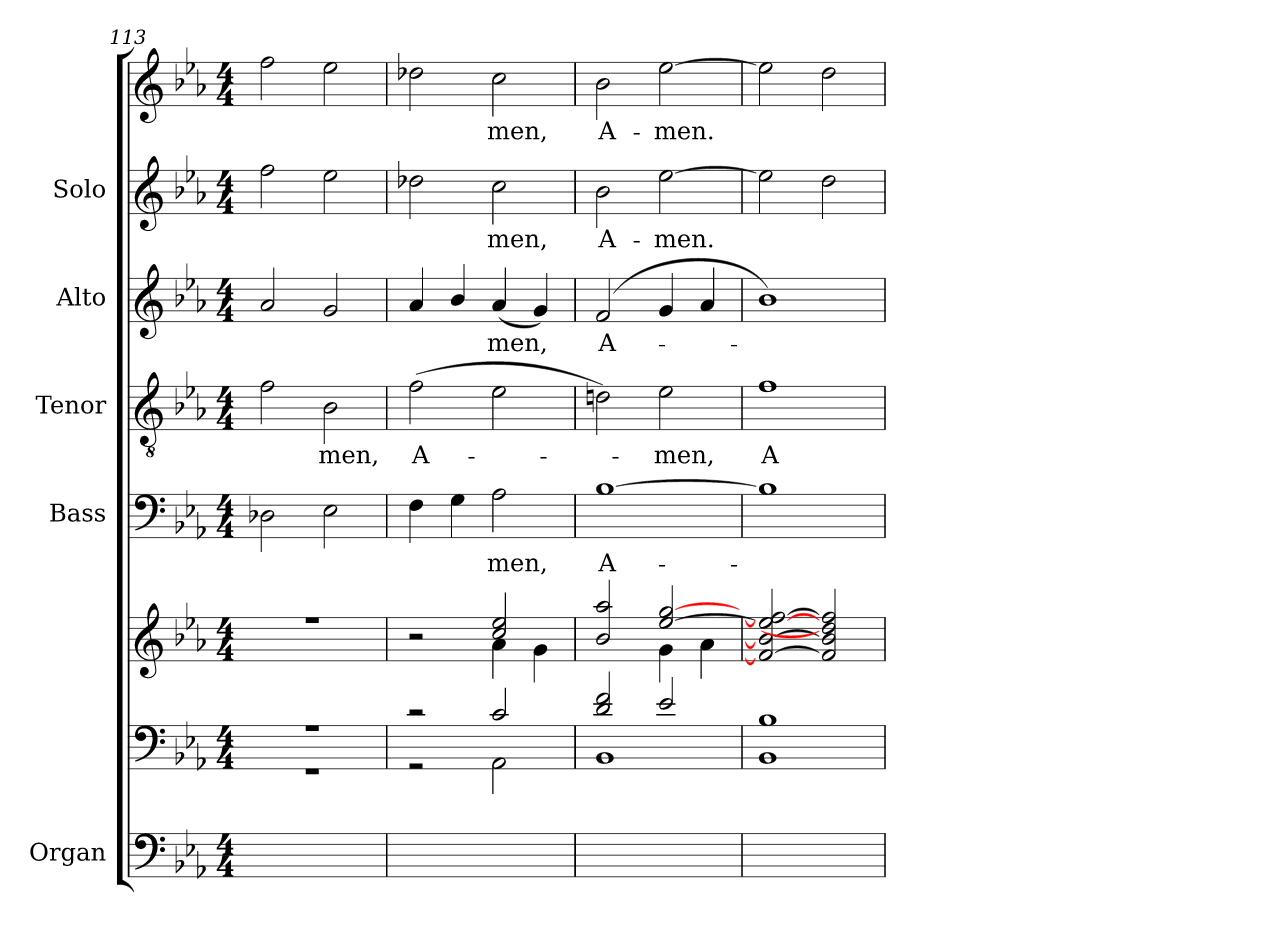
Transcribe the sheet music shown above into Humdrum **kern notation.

**kern	**kern	**kern	**kern	**text	**kern	**text	**kern	**text	**kern	**text	**kern	**text
*part5	*part5	*part5	*part4	*part4	*part3	*part3	*part2	*part2	*part1	*part1	*part1	*part1
*staff8	*staff7	*staff6	*staff5	*staff5	*staff4	*staff4	*staff3	*staff3	*staff2	*staff2	*staff1	*staff1
*I"Organ	*	*	*I"Bass	*	*I"Tenor	*	*I"Alto	*	*I"Solo	*	*	*
*	*	*	*I'B	*	*I'T	*	*I'A	*	*I'S	*	*	*
!!LO:LB:g=z
*clefF4	*clefF4	*clefG2	*clefF4	*	*clefGv2	*	*clefG2	*	*clefG2	*	*clefG2	*
*k[b-e-a-]	*k[b-e-a-]	*k[b-e-a-]	*k[b-e-a-]	*	*k[b-e-a-]	*	*k[b-e-a-]	*	*k[b-e-a-]	*	*k[b-e-a-]	*
*E-:	*E-:	*E-:	*E-:	*	*E-:	*	*E-:	*	*E-:	*	*E-:	*
*M4/4	*M4/4	*M4/4	*M4/4	*	*M4/4	*	*M4/4	*	*M4/4	*	*M4/4	*
=113	=113	=113	=113	=113	=113	=113	=113	=113	=113	=113	=113	=113
*	*^	*^	*	*	*	*	*	*	*	*	*	*
1ryy	1r	1r	1r	1ryy	2D-X	.	2f	.	2a-	.	2ff	.	2ff	.
!	!	!	!	!	!	!	!	!LO:LY:b	!	!	!	!	!	!
.	.	.	.	.	2E-	.	2B-	men,	2g	.	2ee-	.	2ee-	.
=114	=114	=114	=114	=114	=114	=114	=114	=114	=114	=114	=114	=114	=114	=114
!	!	!	!	!	!	!	!	!LO:LY:b	!	!	!	!	!	!
1ryy	2r	2r	2r	2ryy	4F	.	(>2f	A-	4a-	.	2dd-X	.	2dd-X	.
.	.	.	.	.	4G	.	.	.	4b-/	.	.	.	.	.
!	!	!	!	!	!	!LO:LY:b	!	!	!	!LO:LY:b	!	!LO:LY:b	!	!LO:LY:b
.	2c/	2AA-\	2cc/ 2ee-/	4a-\	2A-	men,	2e-	.	(<4a-	men,	2cc	men,	2cc	men,
.	.	.	.	4g\	.	.	.	.	4g)	.	.	.	.	.
=115	=115	=115	=115	=115	=115	=115	=115	=115	=115	=115	=115	=115	=115	=115
!	!	!	!	!	!	!LO:LY:b	!	!	!	!LO:LY:b	!	!LO:LY:b	!	!LO:LY:b
1ryy	2d/ 2f/	1BB-	2b-/ 2aa-/	2ryy	[1B-	A-	2dn)	.	(<2f	A-	2b-	A-	2b-	A-
!	!	!	!	!	!	!	!	!LO:LY:b	!	!	!	!LO:LY:b	!	!LO:LY:b
.	2e-/	.	[2ee-/ [2gg/	4g\	.	.	2e-	men,	4g	.	[2ee-	-men.	[2ee-	-men.
.	.	.	.	4a-\	.	.	.	.	4a-	.	.	.	.	.
=116	=116	=116	=116	=116	=116	=116	=116	=116	=116	=116	=116	=116	=116	=116
!	!	!	!	!	!	!	!	!LO:LY:b	!	!	!	!	!	!
1ryy	1ryy	1BB- 1B-	2f_ 2b-_ 2ee-_ 2ff_	1ryy	1B-]	.	1f	A-	1b-)	.	2ee-]	.	2ee-]	.
.	.	.	2f] 2b-] 2dd] 2ff]	.	.	.	.	.	.	.	2dd	.	2dd	.
*	*v	*v	*	*	*	*	*	*	*	*	*	*	*	*
*	*	*v	*v	*	*	*	*	*	*	*	*	*	*
=	=	=	=	=	=	=	=	=	=	=	=	=
*-	*-	*-	*-	*-	*-	*-	*-	*-	*-	*-	*-	*-
